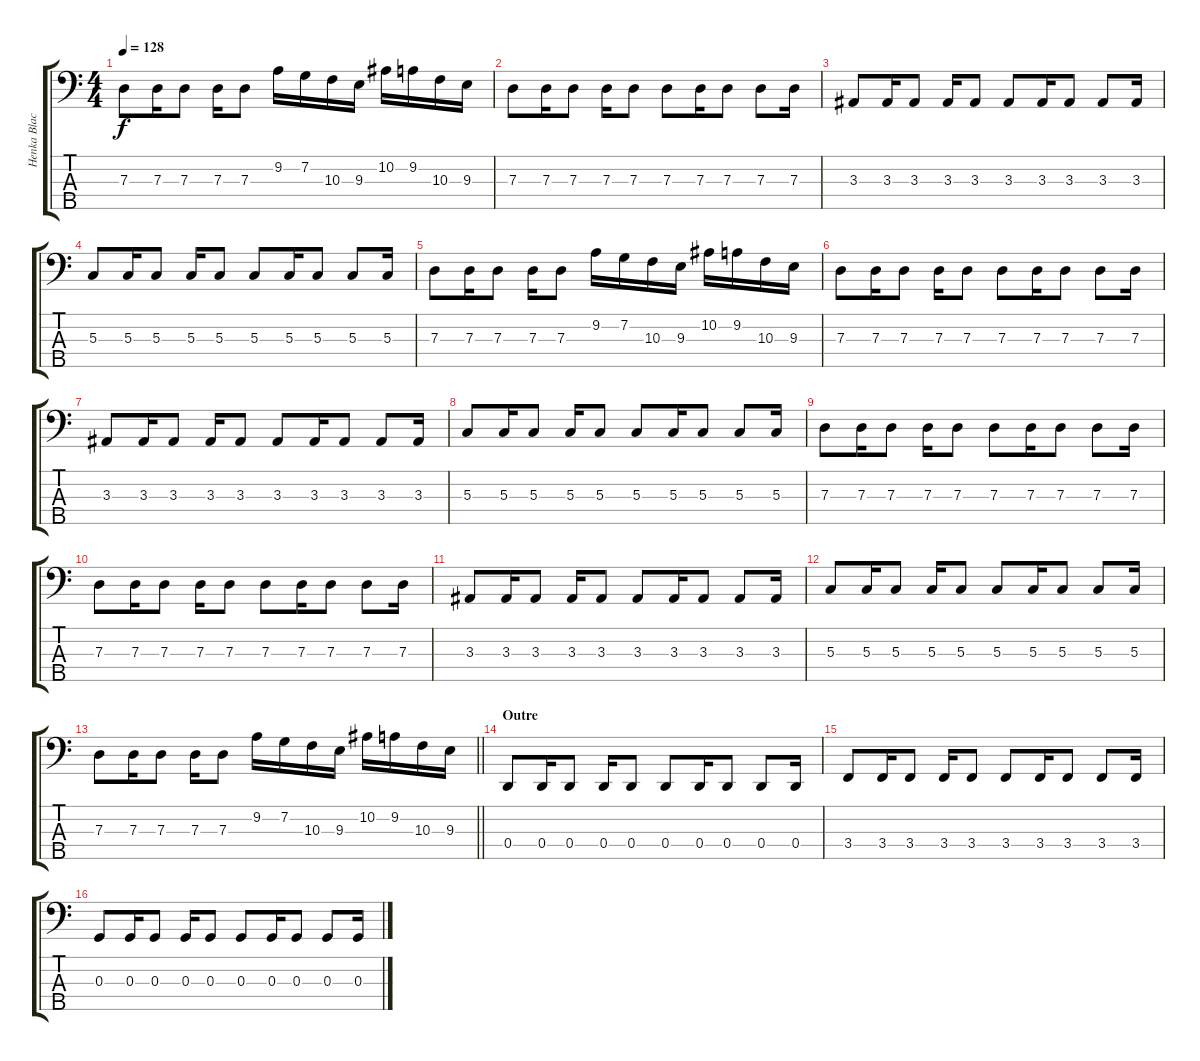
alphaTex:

\track ("Henka Blacksmith" "Henka Blac") {instrument electricbasspick}
\staff {score tabs}
\tuning (F2 C2 G1 D1 A0) {hide}
\ts (4 4)
\tempo 128
\clef f4
\ks c
7.3.8{dy f} 7.3.16 7.3.8 7.3.16 7.3.8 9.2.16 7.2.16 10.3.16 9.3.16 10.2.16 9.2.16 10.3.16 9.3.16 |
7.3.8 7.3.16 7.3.8 7.3.16 7.3.8 7.3.8 7.3.16 7.3.8 7.3.8 7.3.16 |
3.3.8 3.3.16 3.3.8 3.3.16 3.3.8 3.3.8 3.3.16 3.3.8 3.3.8 3.3.16 |
5.3.8 5.3.16 5.3.8 5.3.16 5.3.8 5.3.8 5.3.16 5.3.8 5.3.8 5.3.16 |
7.3.8 7.3.16 7.3.8 7.3.16 7.3.8 9.2.16 7.2.16 10.3.16 9.3.16 10.2.16 9.2.16 10.3.16 9.3.16 |
7.3.8 7.3.16 7.3.8 7.3.16 7.3.8 7.3.8 7.3.16 7.3.8 7.3.8 7.3.16 |
3.3.8 3.3.16 3.3.8 3.3.16 3.3.8 3.3.8 3.3.16 3.3.8 3.3.8 3.3.16 |
5.3.8 5.3.16 5.3.8 5.3.16 5.3.8 5.3.8 5.3.16 5.3.8 5.3.8 5.3.16 |
7.3.8 7.3.16 7.3.8 7.3.16 7.3.8 7.3.8 7.3.16 7.3.8 7.3.8 7.3.16 |
7.3.8 7.3.16 7.3.8 7.3.16 7.3.8 7.3.8 7.3.16 7.3.8 7.3.8 7.3.16 |
3.3.8 3.3.16 3.3.8 3.3.16 3.3.8 3.3.8 3.3.16 3.3.8 3.3.8 3.3.16 |
5.3.8 5.3.16 5.3.8 5.3.16 5.3.8 5.3.8 5.3.16 5.3.8 5.3.8 5.3.16 |
\barLineRight lightlight
7.3.8 7.3.16 7.3.8 7.3.16 7.3.8 9.2.16 7.2.16 10.3.16 9.3.16 10.2.16 9.2.16 10.3.16 9.3.16 |
\section ("" "Outre")
0.4.8 0.4.16 0.4.8 0.4.16 0.4.8 0.4.8 0.4.16 0.4.8 0.4.8 0.4.16 |
3.4.8 3.4.16 3.4.8 3.4.16 3.4.8 3.4.8 3.4.16 3.4.8 3.4.8 3.4.16 |
0.3.8 0.3.16 0.3.8 0.3.16 0.3.8 0.3.8 0.3.16 0.3.8 0.3.8 0.3.16
